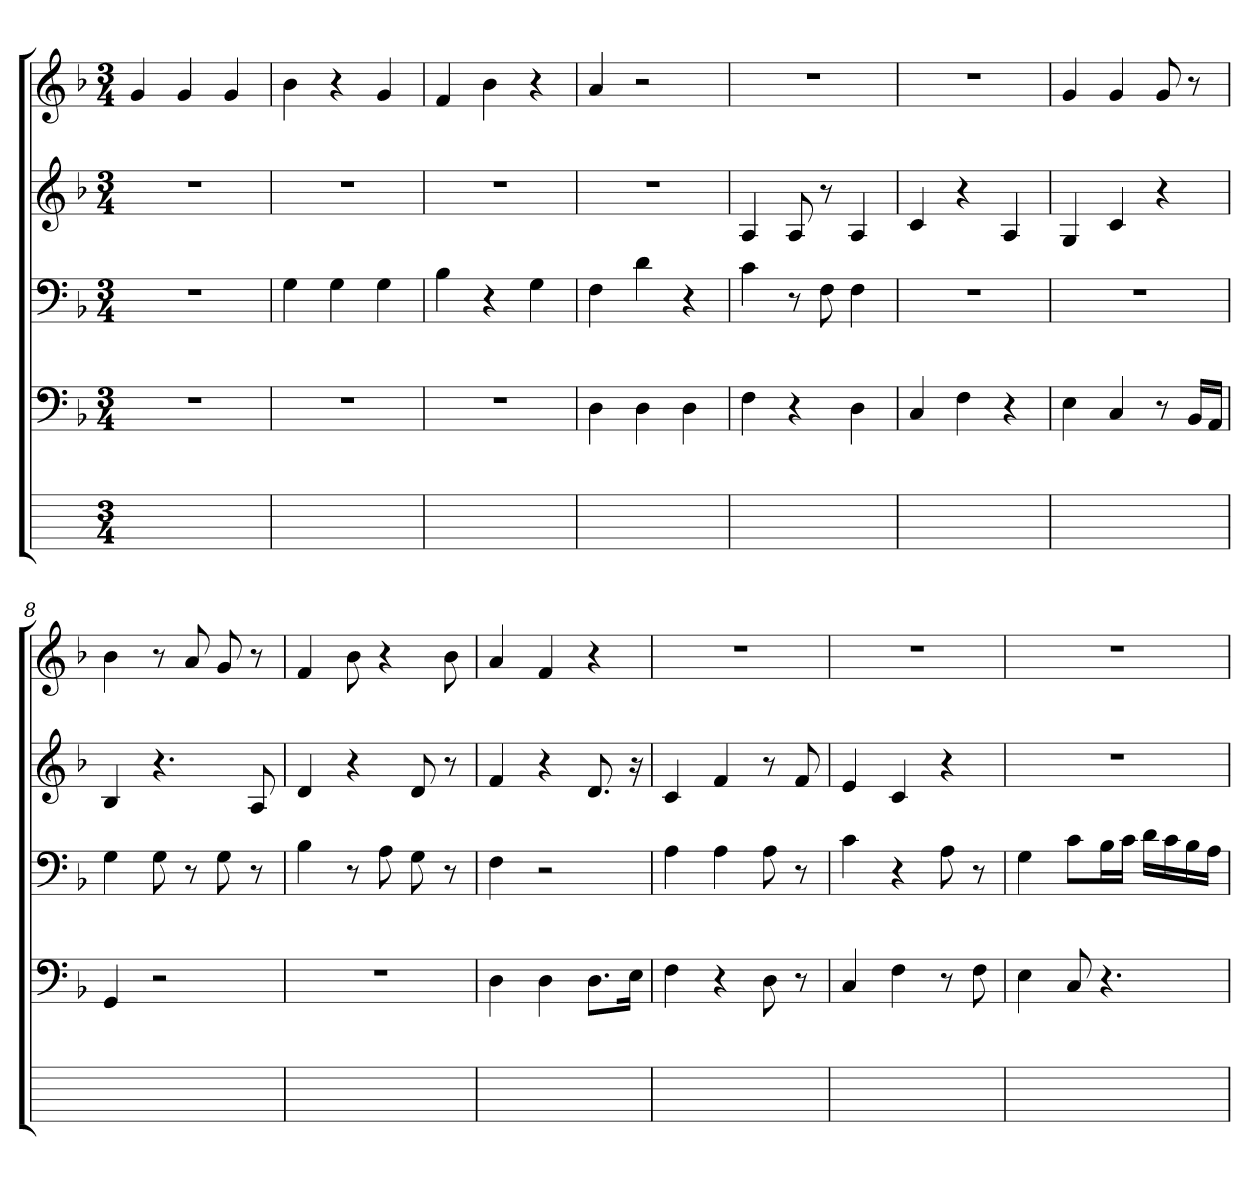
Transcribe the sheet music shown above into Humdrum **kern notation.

**kern	**kern	**kern	**kern	**kern
*part5	*part4	*part3	*part2	*part1
*staff5	*staff4	*staff3	*staff2	*staff1
*stria6	*	*	*	*
*	*clefF4	*clefF4	*clefG2	*clefG2
*	*k[b-]	*k[b-]	*k[b-]	*k[b-]
*	*F:	*F:	*F:	*F:
*M3/4	*M3/4	*M3/4	*M3/4	*M3/4
=1	=1	=1	=1	=1
2.ryy	2.r	2.r	2.r	4g
.	.	.	.	4g
.	.	.	.	4g
=2	=2	=2	=2	=2
2.ryy	2.r	4G	2.r	4b-
.	.	4G	.	4r
.	.	4G	.	4g
=3	=3	=3	=3	=3
2.ryy	2.r	4B-	2.r	4f
.	.	4r	.	4b-
.	.	4G	.	4r
=4	=4	=4	=4	=4
2.ryy	4D	4F	2.r	4a
.	4D	4d	.	2r
.	4D	4r	.	.
=5	=5	=5	=5	=5
2.ryy	4F	4c	4A	2.r
.	4r	8r	8A	.
.	.	8F	8r	.
.	4D	4F	4A	.
=6	=6	=6	=6	=6
2.ryy	4C	2.r	4c	2.r
.	4F	.	4r	.
.	4r	.	4A	.
=7	=7	=7	=7	=7
2.ryy	4E	2.r	4G	4g
.	4C	.	4c	4g
.	8r	.	4r	8g
.	16BB-LL	.	.	8r
.	16AAiJJ	.	.	.
=8	=8	=8	=8	=8
2.ryy	4GG	4G	4B-	4b-
.	2r	8G	4.r	8r
.	.	8r	.	8aj
.	.	8G	.	8g
.	.	8r	8Aj	8r
=9	=9	=9	=9	=9
2.ryy	2.r	4B-	4d	4f
.	.	8r	4r	8b-
.	.	8A	.	4r
.	.	8G	8d	.
.	.	8r	8r	8b-
=10	=10	=10	=10	=10
2.ryy	4D	4F	4f	4a
.	4D	2r	4r	4f
.	8.DL	.	8.d	4r
.	16EiJk	.	16r	.
=11	=11	=11	=11	=11
2.ryy	4F	4A	4c	2.r
.	4r	4A	4f	.
.	8D	8A	8r	.
.	8r	8r	8f	.
=12	=12	=12	=12	=12
2.ryy	4C	4c	4e	2.r
.	4F	4r	4c	.
.	8r	8A	4r	.
.	8F	8r	.	.
=13	=13	=13	=13	=13
2.ryy	4E	4G	2.r	2.r
.	8C	8cL	.	.
.	4.r	16B-iL	.	.
.	.	16ciJJ	.	.
.	.	16diLL	.	.
.	.	16ci	.	.
.	.	16B-j	.	.
.	.	16AiJJ	.	.
=	=	=	=	=
*-	*-	*-	*-	*-
